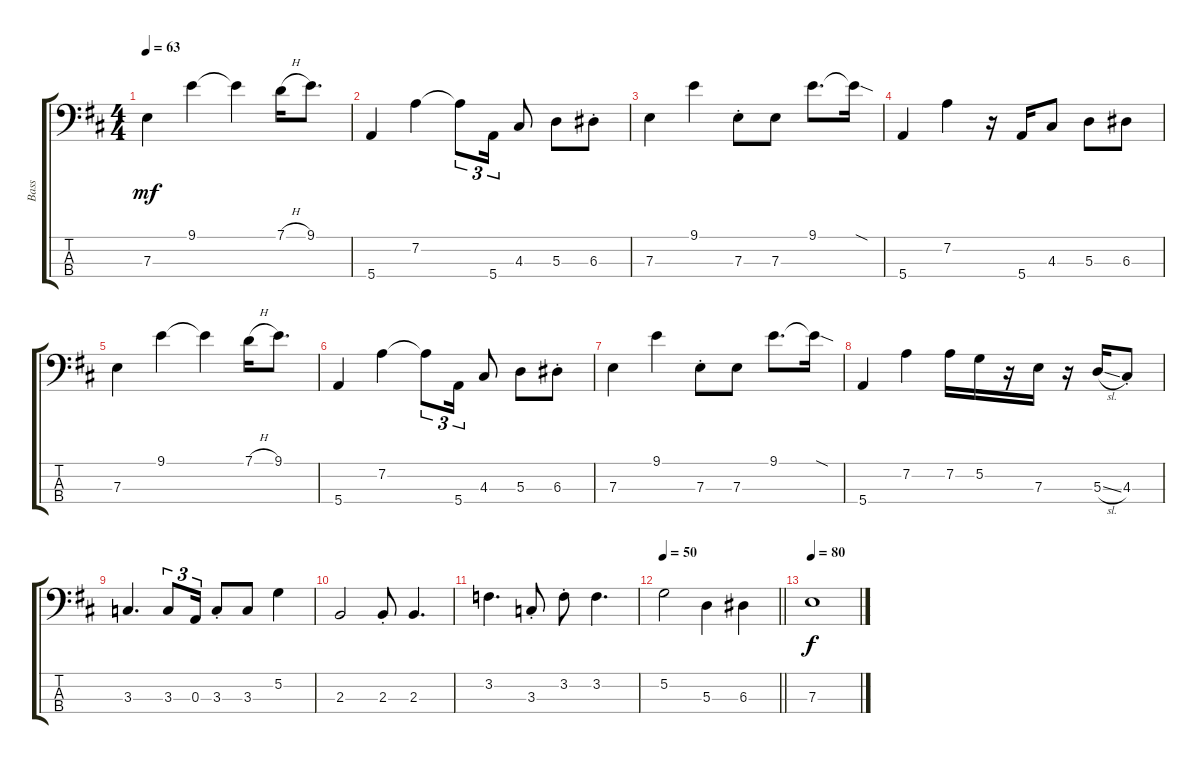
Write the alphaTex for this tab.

\track ("Bass" "Bass") {instrument electricbassfinger}
\staff {score tabs}
\tuning (G2 D2 A1 E1) {hide}
\ts (4 4)
\tempo 63
\clef f4
\ks d
7.3.4{dy mf} 9.1.4 9.1{t}.4 7.1{h}.16 9.1.8{d} |
5.4.4 7.2.4 7.2{t}.8{tu (3 2)} 5.4.16{tu (3 2)} 4.3.8 5.3.8 6.3{st}.8 |
7.3.4 9.1.4 7.3{st}.8 7.3.8 9.1.8{d} 9.1{sod t}.16 |
5.4.4 7.2.4 r.16 5.4.16 4.3.8 5.3.8 6.3.8 |
7.3.4 9.1.4 9.1{t}.4 7.1{h}.16 9.1.8{d} |
5.4.4 7.2.4 7.2{t}.8{tu (3 2)} 5.4.16{tu (3 2)} 4.3.8 5.3.8 6.3{st}.8 |
7.3.4 9.1.4 7.3{st}.8 7.3.8 9.1.8{d} 9.1{sod t}.16 |
5.4.4 7.2.4 7.2.16 5.2.16 r.16 7.3.16 r.16 5.3{sl}.16 4.3{st}.8 |
3.3.4{d} 3.3.8{tu (3 2)} 0.3.16{tu (3 2)} 3.3{st}.8 3.3.8 5.2.4 |
2.3.2 2.3{st}.8 2.3.4{d} |
3.2.4{d} 3.3{st}.8 3.2{st}.8 3.2.4{d} |
\tempo 50
\barLineRight lightlight
5.2.2 5.3.4 6.3.4 |
\tempo 80
7.3.1{dy f volume 0}
